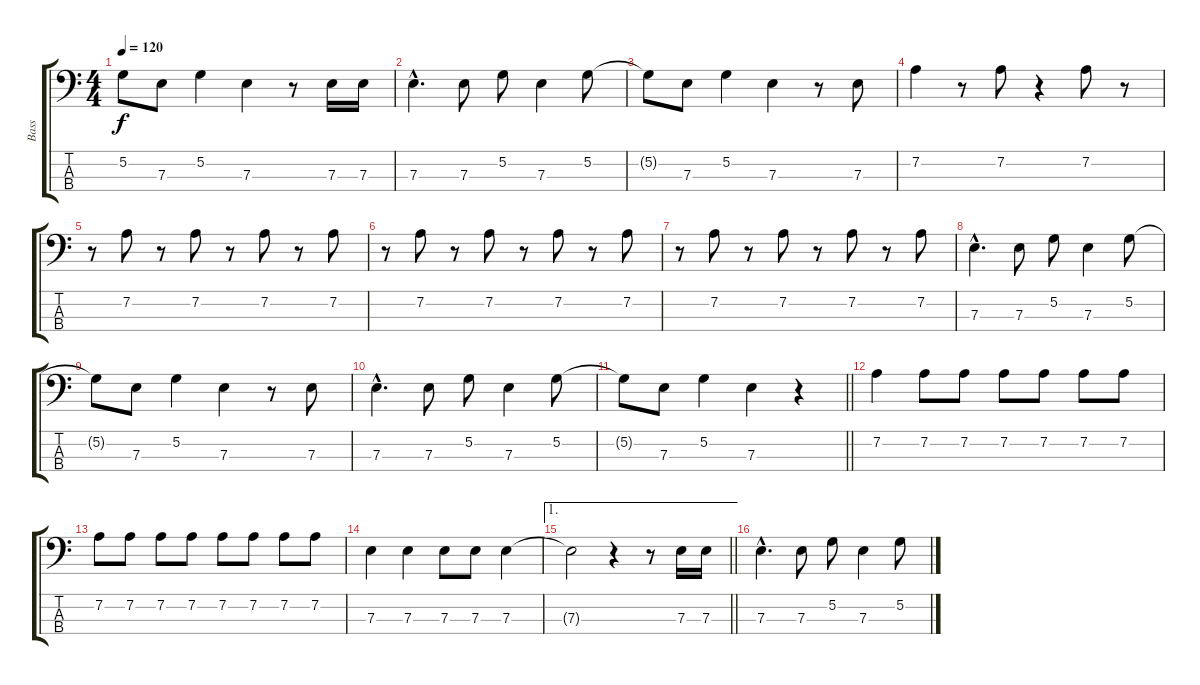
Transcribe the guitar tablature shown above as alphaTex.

\track ("Bass" "Bass") {instrument electricbasspick}
\staff {score tabs}
\tuning (G2 D2 A1 E1) {hide}
\ts (4 4)
\tempo 120
\clef f4
\ks c
5.2{t}.8{dy f} 7.3.8 5.2.4 7.3.4 r.8 7.3.16 7.3.16 |
7.3{hac}.4{d} 7.3.8 5.2.8 7.3.4 5.2.8 |
5.2{t}.8 7.3.8 5.2.4 7.3.4 r.8 7.3.8 |
7.2.4 r.8 7.2.8 r.4 7.2.8 r.8 |
r.8 7.2.8 r.8 7.2.8 r.8 7.2.8 r.8 7.2.8 |
r.8 7.2.8 r.8 7.2.8 r.8 7.2.8 r.8 7.2.8 |
r.8 7.2.8 r.8 7.2.8 r.8 7.2.8 r.8 7.2.8 |
7.3{hac}.4{d} 7.3.8 5.2.8 7.3.4 5.2.8 |
5.2{t}.8 7.3.8 5.2.4 7.3.4 r.8 7.3.8 |
7.3{hac}.4{d} 7.3.8 5.2.8 7.3.4 5.2.8 |
\barLineRight lightlight
5.2{t}.8 7.3.8 5.2.4 7.3.4 r.4 |
7.2.4 7.2.8 7.2.8 7.2.8 7.2.8 7.2.8 7.2.8 |
7.2.8 7.2.8 7.2.8 7.2.8 7.2.8 7.2.8 7.2.8 7.2.8 |
7.3.4 7.3.4 7.3.8 7.3.8 7.3.4 |
\ae 1
\barLineRight lightlight
7.3{t}.2 r.4 r.8 7.3.16 7.3.16 |
7.3{hac}.4{d} 7.3.8 5.2.8 7.3.4 5.2.8
